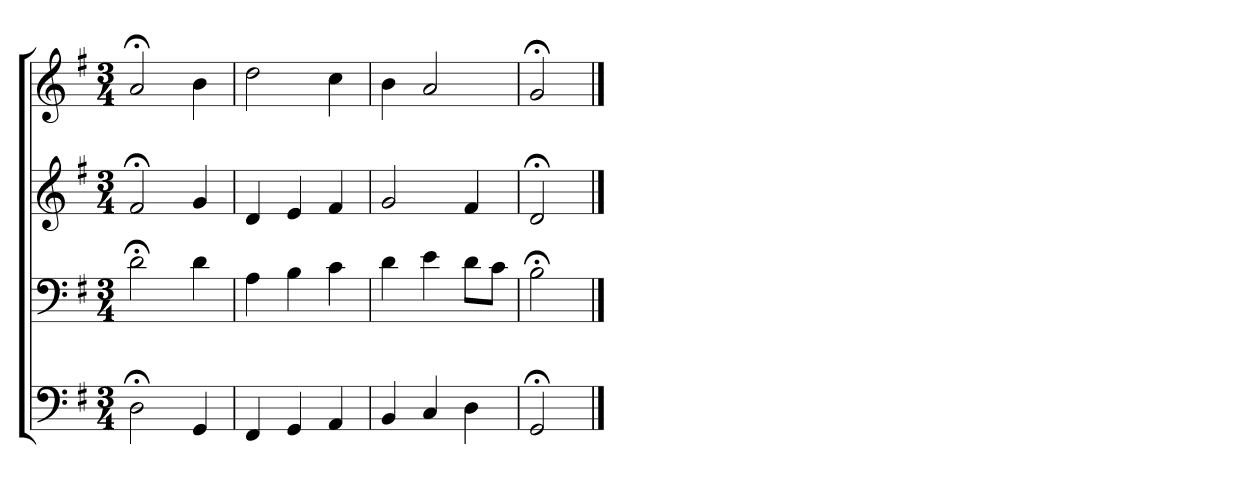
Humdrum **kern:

**kern	**kern	**kern	**kern
*part4	*part3	*part2	*part1
*staff4	*staff3	*staff2	*staff1
*clefF4	*clefF4	*clefG2	*clefG2
*k[f#]	*k[f#]	*k[f#]	*k[f#]
*M3/4	*M3/4	*M3/4	*M3/4
=	=	=	=
2D;<	2d;<	2f#;<	2a;<
4GG	4d	4g	4b
=	=	=	=
4FF#	4A	4d	2dd
4GG	4B	4e	.
4AA	4c	4f#	4cc
=	=	=	=
4BB	4d	2g	4b
4C	4e	.	2a
4D	8d\L	4f#	.
.	8c\J	.	.
=	=	=	=
2GG;<	2B;<	2d;<	2g;<
==	==	==	==
*-	*-	*-	*-
